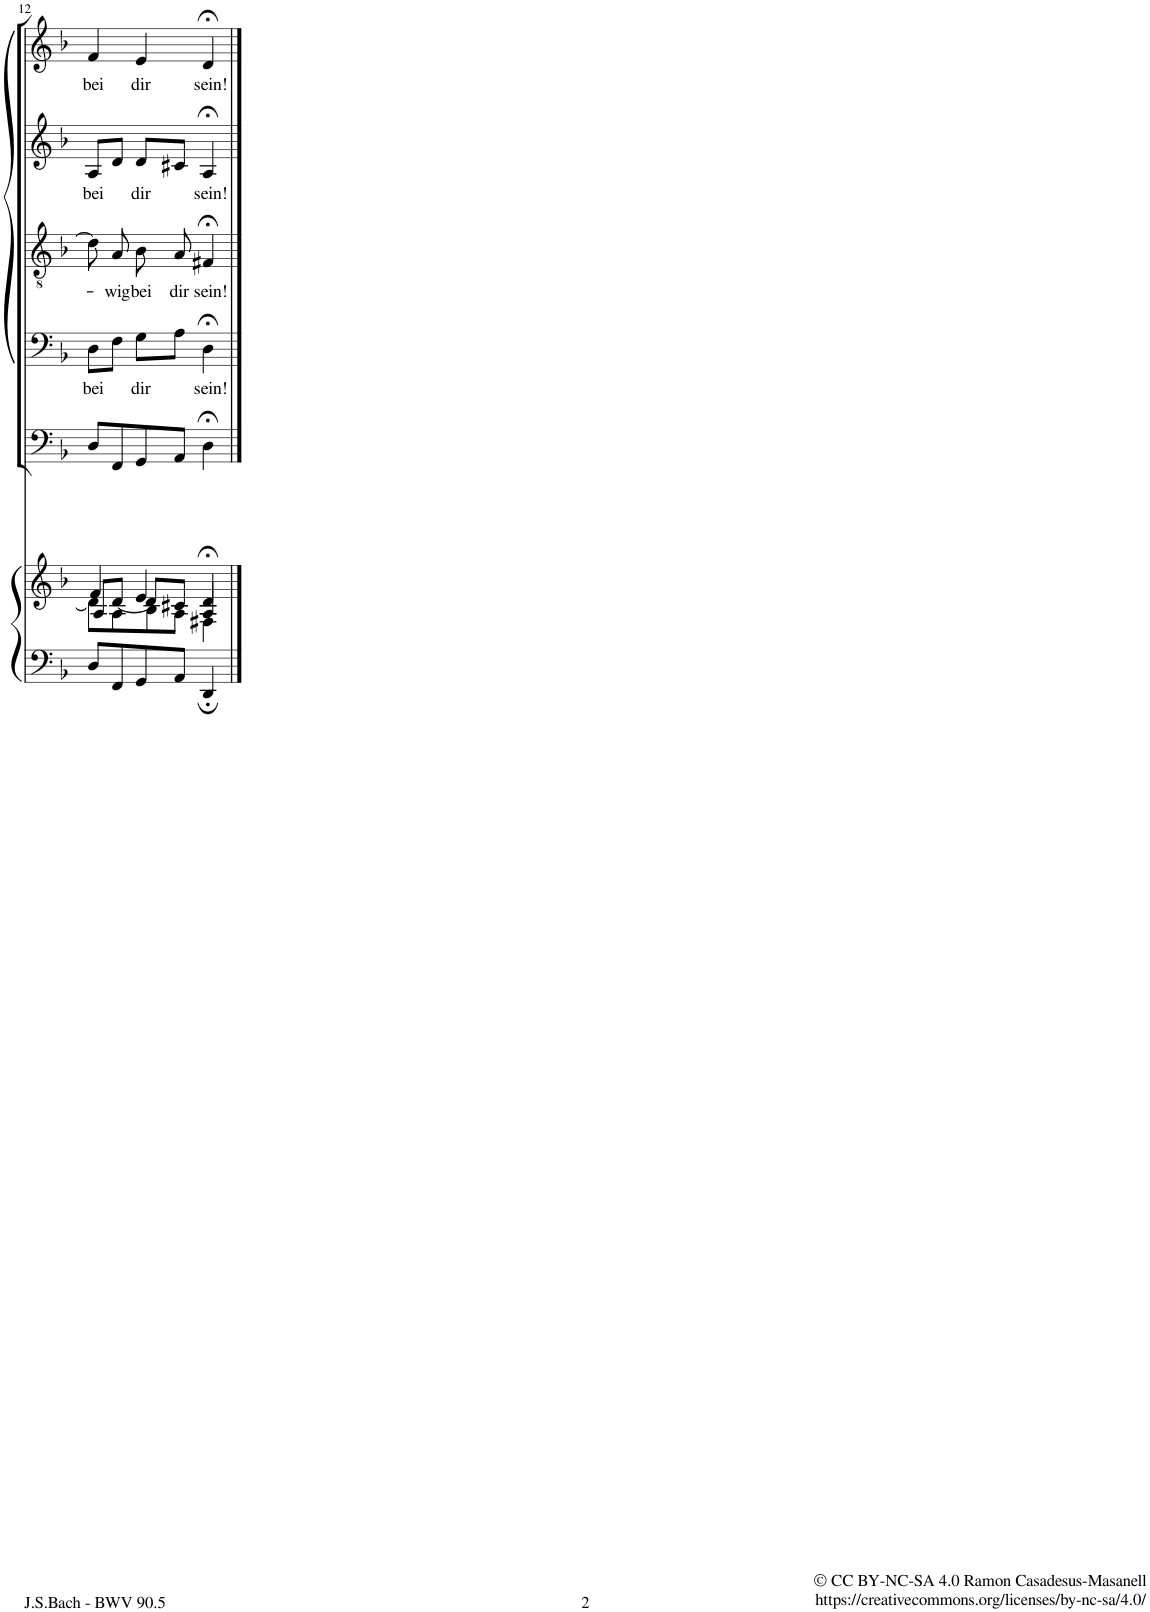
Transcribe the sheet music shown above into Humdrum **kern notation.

**kern	**kern	**kern	**kern	**text	**kern	**text	**kern	**text	**kern	**text
*part6	*part6	*part5	*part4	*part4	*part3	*part3	*part2	*part2	*part1	*part1
*staff7	*staff6	*staff5	*staff4	*staff4	*staff3	*staff3	*staff2	*staff2	*staff1	*staff1
*I"Piano	*	*I"Continuo	*I"Basso	*	*I"Tenore	*	*I"Alto	*	*I"Soprano	*
*I'Pno	*	*	*	*	*	*	*	*	*	*
!!LO:PB:g=z
*clefF4	*clefG2	*clefF4	*clefF4	*	*clefGv2	*	*clefG2	*	*clefG2	*
*k[b-]	*k[b-]	*k[b-]	*k[b-]	*	*k[b-]	*	*k[b-]	*	*k[b-]	*
*M4/4	*M4/4	*M4/4	*M4/4	*	*M4/4	*	*M4/4	*	*M4/4	*
*met(c)	*met(c)	*met(c)	*met(c)	*	*met(c)	*	*met(c)	*	*met(c)	*
=12	=12	=12	=12	=12	=12	=12	=12	=12	=12	=12
*	*^	*	*	*	*	*	*	*	*	*
*	*	*^	*	*	*	*	*	*	*	*	*
!	!	!	!	!	!	!LO:LY:b	!	!	!	!LO:LY:b	!	!LO:LY:b
8D/L	4f/	8d\L]	8A/L	8D/L	8D\L	bei	8d\L]	.	8A/L	bei	4f/	bei
!	!	!	!	!	!	!	!	!LO:LY:b	!	!	!	!
8FF/	.	8A\	[<8d/J	8FF/	8F\J	.	8A\J	-wig	8d/J	.	.	.
!	!	!	!	!	!	!LO:LY:b	!	!LO:LY:b	!	!LO:LY:b	!	!LO:LY:b
8GG/	4e/	8B-\	8d/L]	8GG/	8G\L	dir	8B-/L	bei	8d/L	dir	4e/	dir
!	!	!	!	!	!	!	!	!LO:LY:b	!	!	!	!
8AA/J	.	8A\J	8c#X/J	8AA/J	8A\J	.	8A/J	dir	8c#X/J	.	.	.
!	!	!	!	!	!	!LO:LY:b	!	!LO:LY:b	!	!LO:LY:b	!	!LO:LY:b
4DD;/	4d;</	4F#X\	4A/	4D;<\	4D;<\	sein!	4F#X;</	sein!	4A;</	sein!	4d;</	sein!
*	*v	*v	*v	*	*	*	*	*	*	*	*	*
==	==	==	==	==	==	==	==	==	==	==
*-	*-	*-	*-	*-	*-	*-	*-	*-	*-	*-
